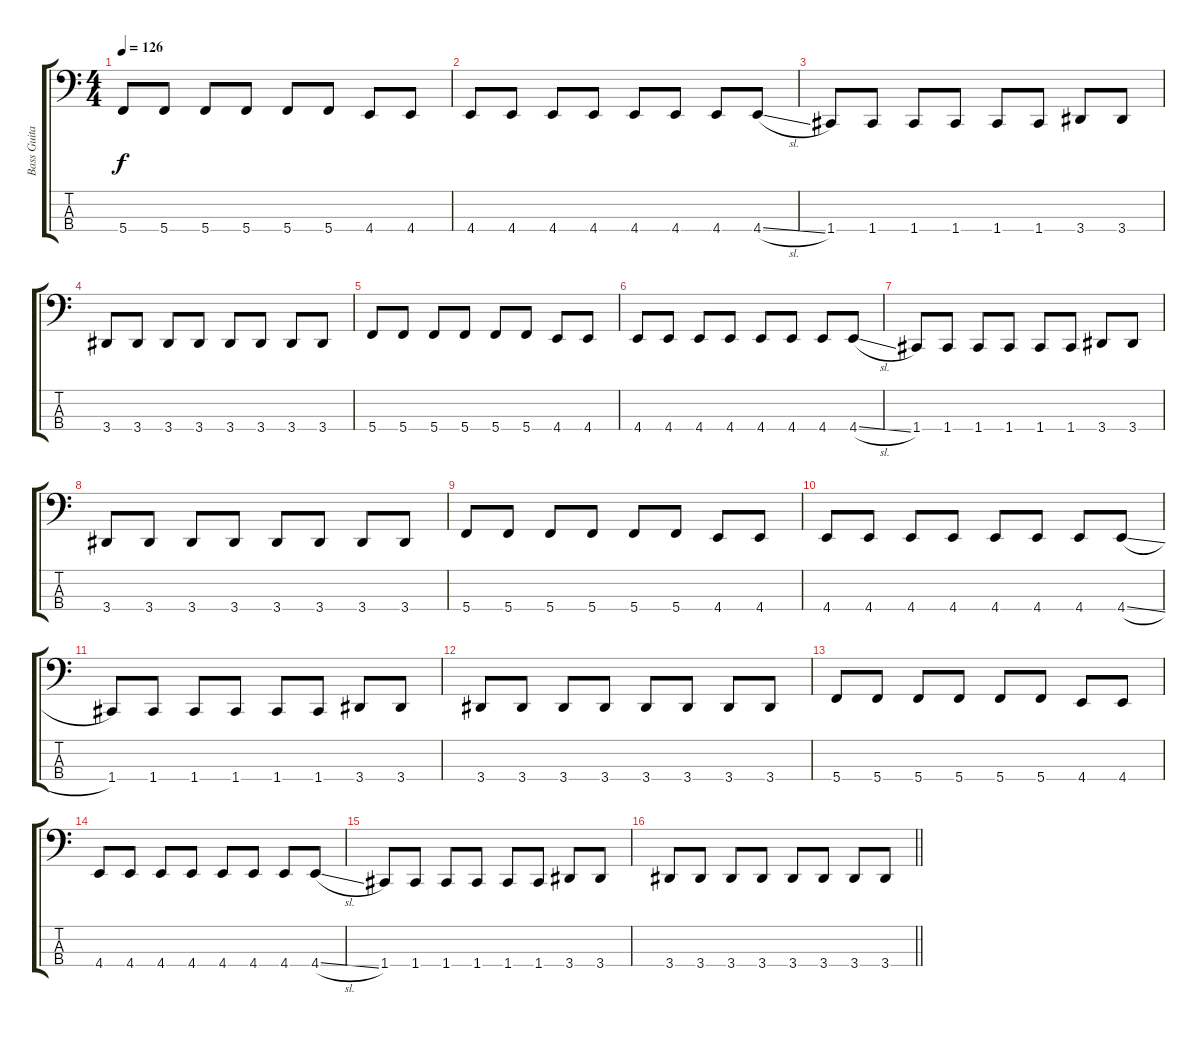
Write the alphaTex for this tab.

\track ("Bass Guitar" "Bass Guita") {instrument electricbassfinger}
\staff {score tabs}
\tuning (F2 C2 G1 C1) {hide}
\ts (4 4)
\tempo 126
\clef f4
\ks c
5.4.8{dy f} 5.4.8 5.4.8 5.4.8 5.4.8 5.4.8 4.4.8 4.4.8 |
4.4.8 4.4.8 4.4.8 4.4.8 4.4.8 4.4.8 4.4.8 4.4{sl}.8 |
1.4.8 1.4.8 1.4.8 1.4.8 1.4.8 1.4.8 3.4.8 3.4.8 |
3.4.8 3.4.8 3.4.8 3.4.8 3.4.8 3.4.8 3.4.8 3.4.8 |
5.4.8 5.4.8 5.4.8 5.4.8 5.4.8 5.4.8 4.4.8 4.4.8 |
4.4.8 4.4.8 4.4.8 4.4.8 4.4.8 4.4.8 4.4.8 4.4{sl}.8 |
1.4.8 1.4.8 1.4.8 1.4.8 1.4.8 1.4.8 3.4.8 3.4.8 |
3.4.8 3.4.8 3.4.8 3.4.8 3.4.8 3.4.8 3.4.8 3.4.8 |
5.4.8 5.4.8 5.4.8 5.4.8 5.4.8 5.4.8 4.4.8 4.4.8 |
4.4.8 4.4.8 4.4.8 4.4.8 4.4.8 4.4.8 4.4.8 4.4{sl}.8 |
1.4.8 1.4.8 1.4.8 1.4.8 1.4.8 1.4.8 3.4.8 3.4.8 |
3.4.8 3.4.8 3.4.8 3.4.8 3.4.8 3.4.8 3.4.8 3.4.8 |
5.4.8 5.4.8 5.4.8 5.4.8 5.4.8 5.4.8 4.4.8 4.4.8 |
4.4.8 4.4.8 4.4.8 4.4.8 4.4.8 4.4.8 4.4.8 4.4{sl}.8 |
1.4.8 1.4.8 1.4.8 1.4.8 1.4.8 1.4.8 3.4.8 3.4.8 |
\barLineRight lightlight
3.4.8 3.4.8 3.4.8 3.4.8 3.4.8 3.4.8 3.4.8 3.4.8
